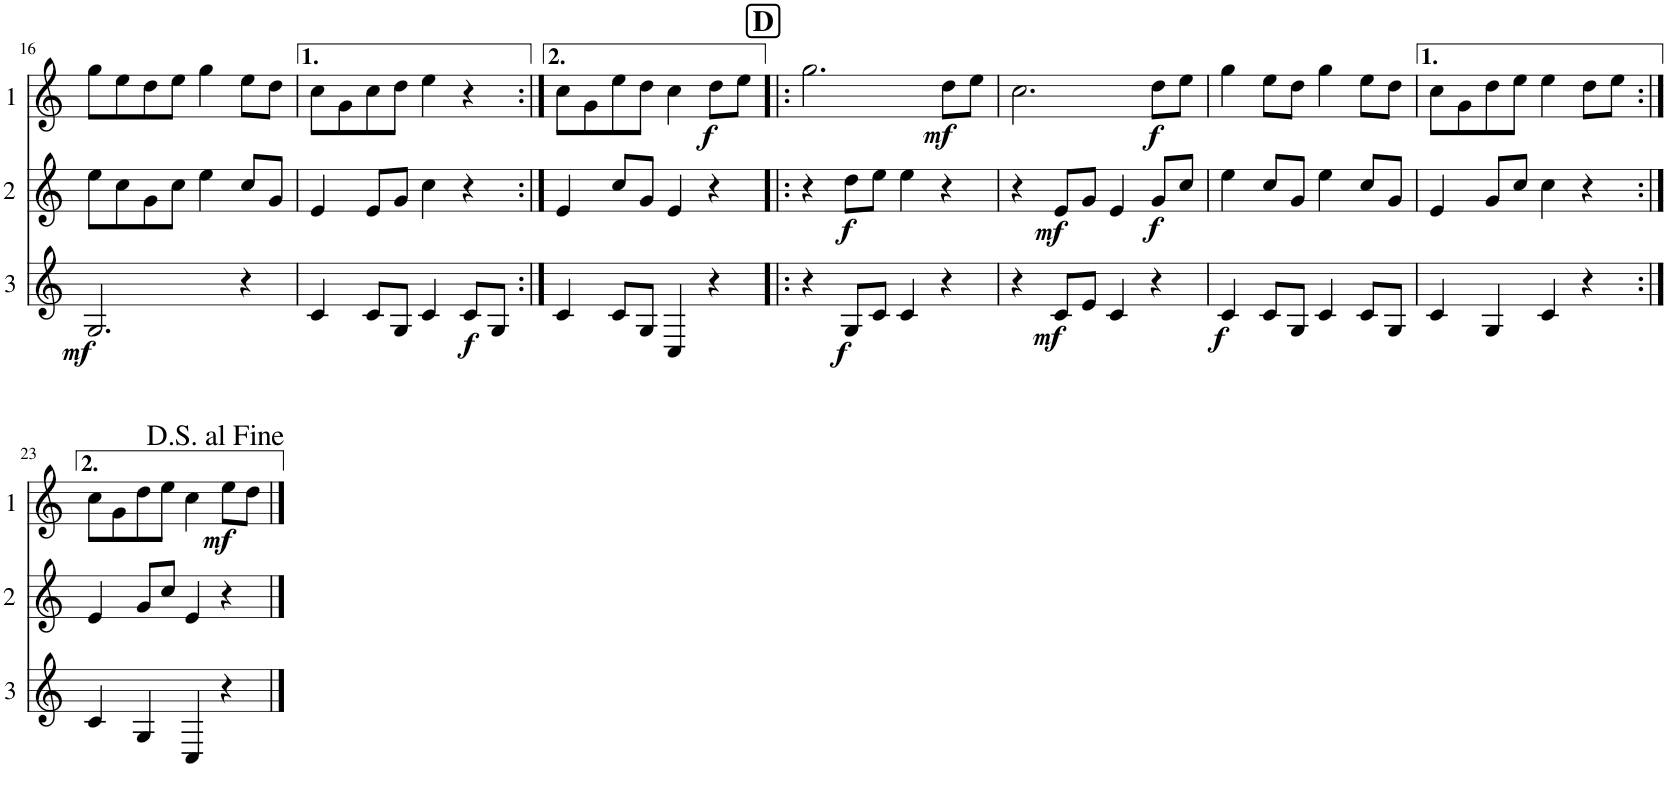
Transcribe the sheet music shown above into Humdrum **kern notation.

**kern	**dynam	**kern	**dynam	**kern	**dynam
*part3	*part3	*part2	*part2	*part1	*part1
*staff3	*staff3	*staff2	*staff2	*staff1	*staff1
*I"Cor 3	*	*I"Cor 2	*	*I"Cor 1	*
!!LO:PB:g=z
*clefG2	*	*clefG2	*	*clefG2	*
*Trd4c7	*	*Trd4c7	*	*Trd4c7	*
*k[]	*	*k[]	*	*k[]	*
*M4/4	*	*M4/4	*	*M4/4	*
=16	=16	=16	=16	=16	=16
!	!LO:DY:b	!	!	!	!
2.G/	mf	8ee\L	.	8gg\L	.
.	.	8cc\	.	8ee\	.
.	.	8g\	.	8dd\	.
.	.	8cc\J	.	8ee\J	.
.	.	4ee\	.	4gg\	.
4r	.	8cc/L	.	8ee\L	.
.	.	8g/J	.	8dd\J	.
=17	=17	=17	=17	=17	=17
4c/	.	4e/	.	8cc\L	.
.	.	.	.	8g\	.
8c/L	.	8e/L	.	8cc\	.
8G/J	.	8g/J	.	8dd\J	.
4c/	.	4cc\	.	4ee\	.
!	!LO:DY:b	!	!	!	!
8c/L	f	4r	.	4r	.
8G/J	.	.	.	.	.
=18:|!	=18:|!	=18:|!	=18:|!	=18:|!	=18:|!
4c/	.	4e/	.	8cc\L	.
.	.	.	.	8g\	.
8c/L	.	8cc/L	.	8ee\	.
8G/J	.	8g/J	.	8dd\J	.
4C/	.	4e/	.	4cc\	.
!	!	!	!	!	!LO:DY:b
4r	.	4r	.	8dd\L	f
.	.	.	.	8ee\J	.
!!LO:REH:place=s1:a:B:cj:fs=14:t=D
=19!|:	=19!|:	=19!|:	=19!|:	=19!|:	=19!|:
4r	.	4r	.	2.gg\	.
!	!LO:DY:b	!	!LO:DY:b	!	!
8G/L	f	8dd\L	f	.	.
8c/J	.	8ee\J	.	.	.
4c/	.	4ee\	.	.	.
!	!	!	!	!	!LO:DY:b
4r	.	4r	.	8dd\L	mf
.	.	.	.	8ee\J	.
=20	=20	=20	=20	=20	=20
4r	.	4r	.	2.cc\	.
!	!LO:DY:b	!	!LO:DY:b	!	!
8c/L	mf	8e/L	mf	.	.
8e/J	.	8g/J	.	.	.
4c/	.	4e/	.	.	.
!	!	!	!LO:DY:b	!	!LO:DY:b
4r	.	8g/L	f	8dd\L	f
.	.	8cc/J	.	8ee\J	.
=21	=21	=21	=21	=21	=21
!	!LO:DY:b	!	!	!	!
4c/	f	4ee\	.	4gg\	.
8c/L	.	8cc/L	.	8ee\L	.
8G/J	.	8g/J	.	8dd\J	.
4c/	.	4ee\	.	4gg\	.
8c/L	.	8cc/L	.	8ee\L	.
8G/J	.	8g/J	.	8dd\J	.
=22	=22	=22	=22	=22	=22
4c/	.	4e/	.	8cc\L	.
.	.	.	.	8g\	.
4G/	.	8g/L	.	8dd\	.
.	.	8cc/J	.	8ee\J	.
4c/	.	4cc\	.	4ee\	.
4r	.	4r	.	8dd\L	.
.	.	.	.	8ee\J	.
!!LO:LB:g=z
=23:|!	=23:|!	=23:|!	=23:|!	=23:|!	=23:|!
4c/	.	4e/	.	8cc\L	.
.	.	.	.	8g\	.
4G/	.	8g/L	.	8dd\	.
.	.	8cc/J	.	8ee\J	.
4C/	.	4e/	.	4cc\	.
!	!	!	!	!	!LO:DY:b
4r	.	4r	.	8ee\L	mf
.	.	.	.	8dd\J	.
==	==	==	==	==	==
*-	*-	*-	*-	*-	*-
